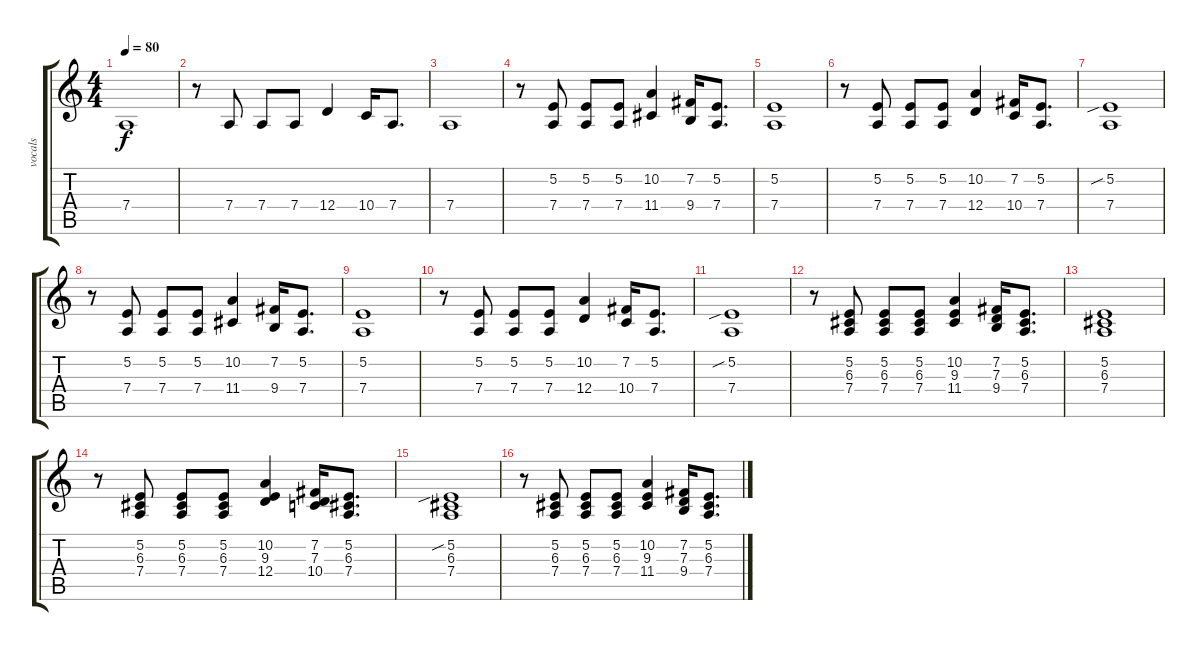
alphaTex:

\track ("vocals" "vocals") {instrument choiraahs}
\staff {score tabs}
\tuning (E4 B3 G3 D3 A2 E2) {hide}
\ts (4 4)
\tempo 80
\clef g2
\ks c
7.4.1{dy f} |
r.8 7.4.8 7.4.8 7.4.8 12.4.4 10.4.16 7.4.8{d} |
7.4.1 |
r.8 (5.2 7.4).8 (5.2 7.4).8 (5.2 7.4).8 (10.2 11.4).4 (7.2 9.4).16 (5.2 7.4).8{d} |
(5.2 7.4).1 |
r.8 (5.2 7.4).8 (5.2 7.4).8 (5.2 7.4).8 (10.2 12.4).4 (7.2 10.4).16 (5.2 7.4).8{d} |
(5.2{sib} 7.4).1 |
r.8 (5.2 7.4).8 (5.2 7.4).8 (5.2 7.4).8 (10.2 11.4).4 (7.2 9.4).16 (5.2 7.4).8{d} |
(5.2 7.4).1 |
r.8 (5.2 7.4).8 (5.2 7.4).8 (5.2 7.4).8 (10.2 12.4).4 (7.2 10.4).16 (5.2 7.4).8{d} |
(5.2{sib} 7.4).1 |
r.8 (5.2 6.3 7.4).8 (5.2 6.3 7.4).8 (5.2 6.3 7.4).8 (10.2 9.3 11.4).4 (7.2 7.3 9.4).16 (5.2 6.3 7.4).8{d} |
(5.2 6.3 7.4).1 |
r.8 (5.2 6.3 7.4).8 (5.2 6.3 7.4).8 (5.2 6.3 7.4).8 (10.2 9.3 12.4).4 (7.2 7.3 10.4).16 (5.2 6.3 7.4).8{d} |
(5.2{sib} 6.3 7.4).1 |
r.8 (5.2 6.3 7.4).8 (5.2 6.3 7.4).8 (5.2 6.3 7.4).8 (10.2 9.3 11.4).4 (7.2 7.3 9.4).16 (5.2 6.3 7.4).8{d}
